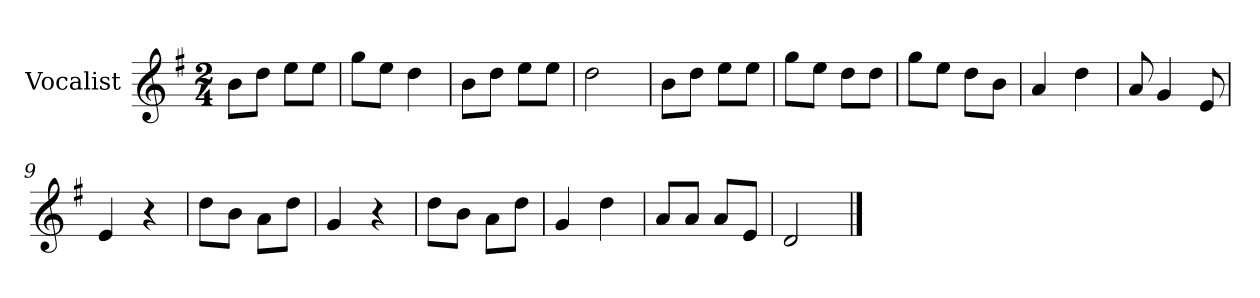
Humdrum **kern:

**kern
*part1
*staff1
*I"Vocalist
*k[f#]
*G:
*M2/4
=
8bL
8ddJ
8eeL
8eeJ
=1
8ggL
8eeJ
4dd
=2
8bL
8ddJ
8eeL
8eeJ
=3
2dd
=4
8bL
8ddJ
8eeL
8eeJ
=5
8ggL
8eeJ
8ddL
8ddJ
=6
8ggL
8eeJ
8ddL
8bJ
=7
4a
4dd
=8
8a
4g
8e
=9
4e
4r
=10
8ddL
8bJ
8aL
8ddJ
=11
4g
4r
=12
8ddL
8bJ
8aL
8ddJ
=13
4g
4dd
=14
8aL
8aJ
8aL
8eJ
=15
2d
==
*-
